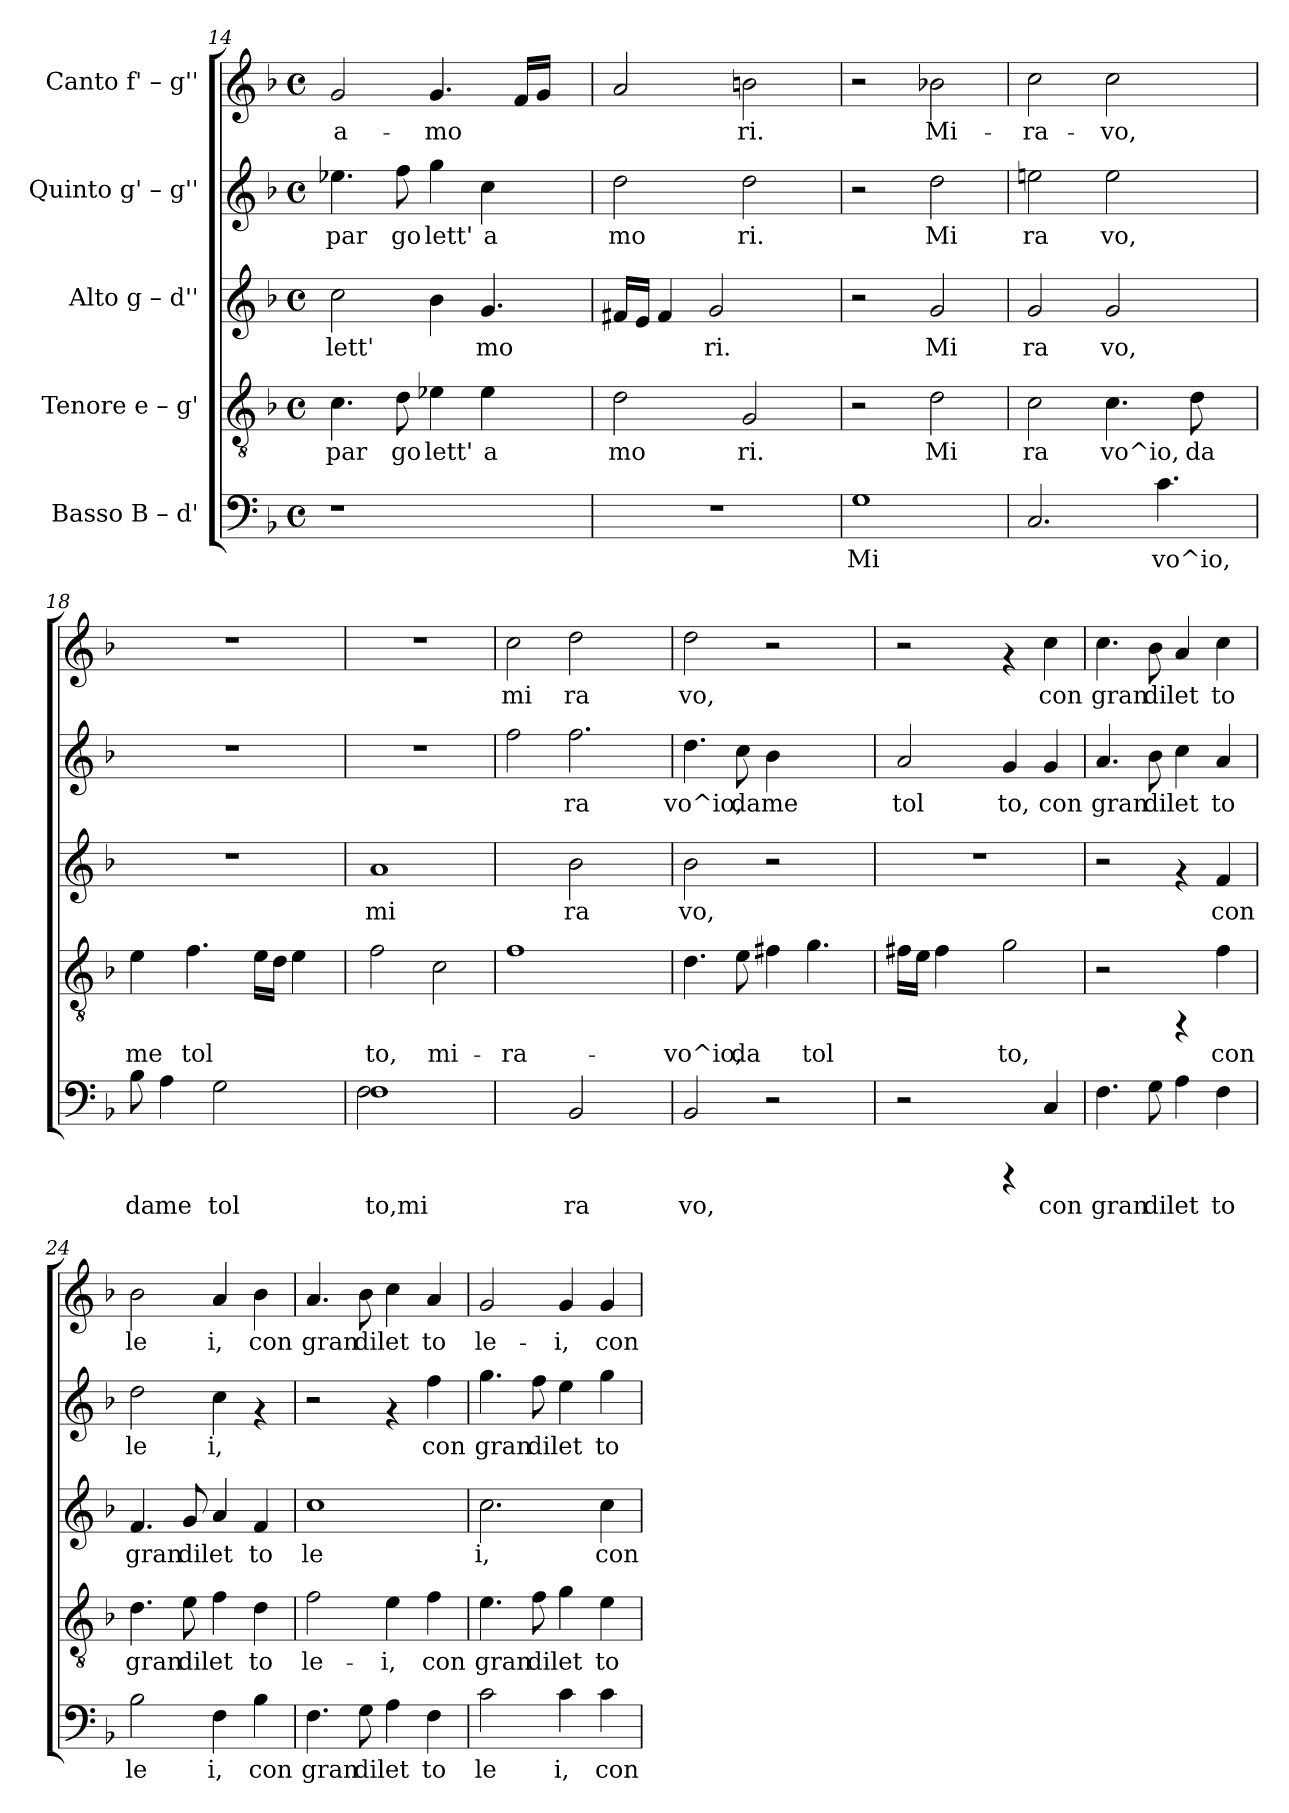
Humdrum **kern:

**kern	**text	**kern	**text	**kern	**text	**kern	**text	**kern	**text
*part5	*part5	*part4	*part4	*part3	*part3	*part2	*part2	*part1	*part1
*staff5	*staff5	*staff4	*staff4	*staff3	*staff3	*staff2	*staff2	*staff1	*staff1
*I"Basso  B – d'	*	*I"Tenore  e – g'	*	*I"Alto  g – d''	*	*I"Quinto  g' – g''	*	*I"Canto  f' – g''	*
*clefF4	*	*clefGv2	*	*clefG2	*	*clefG2	*	*clefG2	*
*k[b-]	*	*k[b-]	*	*k[b-]	*	*k[b-]	*	*k[b-]	*
*F:	*	*F:	*	*F:	*	*F:	*	*F:	*
*M4/4	*	*M4/4	*	*M4/4	*	*M4/4	*	*M4/4	*
*met(c)	*	*met(c)	*	*met(c)	*	*met(c)	*	*met(c)	*
=14	=14	=14	=14	=14	=14	=14	=14	=14	=14
!	!	!	!LO:LY:b:rj	!	!LO:LY:b:rj	!	!LO:LY:b:rj	!	!LO:LY:b:rj
1r	.	4.c\	par	2cc\	lett'	4.ee-X\	par	2g/	a-
!	!	!	!LO:LY:b:rj	!	!	!	!LO:LY:b:rj	!	!
.	.	8d\	go	.	.	8ff\	go	.	.
!	!	!	!LO:LY:b:rj	!	!	!	!LO:LY:b:rj	!	!LO:LY:b:rj
.	.	4e-X\	lett'	4b-\	.	4gg\	lett'	4.g/	-mo-
!	!	!	!LO:LY:b:rj	!	!LO:LY:b:rj	!	!LO:LY:b:rj	!	!
.	.	4e-\	a	4.g/	mo	4cc\	a	.	.
!	!	!	!	!	!	!	!	!	!LO:LY:b:rj
.	.	.	.	.	.	.	.	16f/L	--
!	!	!	!	!	!	!	!	!	!LO:LY:b:rj
.	.	.	.	.	.	.	.	16g/J	--
8ryy	.	8ryy	.	.	.	8ryy	.	8ryy	.
=15	=15	=15	=15	=15	=15	=15	=15	=15	=15
!	!	!	!LO:LY:b:rj	!	!LO:LY:b:rj	!	!LO:LY:b:rj	!	!LO:LY:b:rj
1r	.	2d\	mo	16f#X/L	.	2dd\	mo	2a/	--
!	!	!	!	!	!LO:LY:b:rj	!	!	!	!
.	.	.	.	16e/J	.	.	.	.	.
!	!	!	!	!	!LO:LY:b:rj	!	!	!	!
.	.	.	.	4f#/	.	.	.	.	.
!	!	!	!	!	!LO:LY:b:rj	!	!	!	!
.	.	.	.	2g/	ri.	.	.	.	.
!	!	!	!LO:LY:b:rj	!	!	!	!LO:LY:b:rj	!	!LO:LY:b:rj
.	.	2G/	ri.	.	.	2dd\	ri.	2bn\	-ri.
.	.	.	.	8ryy	.	.	.	.	.
=16	=16	=16	=16	=16	=16	=16	=16	=16	=16
!	!LO:LY:b:cj	!	!	!	!	!	!	!	!
1G	Mi	2r	.	2r	.	2r	.	2r	.
!	!	!	!LO:LY:b:rj	!	!LO:LY:b:rj	!	!LO:LY:b:rj	!	!LO:LY:b:rj
.	.	2d\	Mi	2g/	Mi	2dd\	Mi	2b-X\	Mi-
=17	=17	=17	=17	=17	=17	=17	=17	=17	=17
!	!	!	!LO:LY:b:rj	!	!LO:LY:b:rj	!	!LO:LY:b:rj	!	!LO:LY:b:rj
2.C/	.	2c\	ra	2g/	ra	2een\	ra	2cc\	-ra-
!	!	!	!LO:LY:b:rj	!	!LO:LY:b:rj	!	!LO:LY:b:rj	!	!LO:LY:b:rj
.	.	4.c\	vo^io,	2g/	vo,	2ee\	vo,	2cc\	-vo,
!	!LO:LY:b:cj	!	!	!	!	!	!	!	!
4.c\	vo^io,	.	.	.	.	.	.	.	.
!	!	!	!LO:LY:b:rj	!	!	!	!	!	!
.	.	8d\	da	.	.	.	.	.	.
.	.	8ryy	.	8ryy	.	8ryy	.	8ryy	.
=18	=18	=18	=18	=18	=18	=18	=18	=18	=18
!	!LO:LY:b:cj	!	!LO:LY:b:rj	!	!	!	!	!	!
8B-\	da	4e\	me	1r	.	1r	.	1r	.
!	!LO:LY:b:cj	!	!	!	!	!	!	!	!
4A\	me	.	.	.	.	.	.	.	.
!	!	!	!LO:LY:b:rj	!	!	!	!	!	!
.	.	4.f\	tol	.	.	.	.	.	.
!	!LO:LY:b:cj	!	!	!	!	!	!	!	!
2G\	tol	.	.	.	.	.	.	.	.
!	!	!	!LO:LY:b:rj	!	!	!	!	!	!
.	.	16e\L	.	.	.	.	.	.	.
!	!	!	!LO:LY:b:rj	!	!	!	!	!	!
.	.	16d\J	.	.	.	.	.	.	.
!	!	!	!LO:LY:b:rj	!	!	!	!	!	!
.	.	4e\	.	.	.	.	.	.	.
8ryy	.	.	.	.	.	.	.	.	.
!!LO:PB:g=z
=19	=19	=19	=19	=19	=19	=19	=19	=19	=19
*^	*	*	*	*	*	*	*	*	*
!	!	!LO:LY:b:cj	!	!LO:LY:b:rj	!	!LO:LY:b:rj	!	!	!	!
1F	2F\	to,mi	2f\	to,	1a	mi	1r	.	1r	.
!	!	!	!	!LO:LY:b:rj	!	!	!	!	!	!
.	2ryy	.	2c\	mi-	.	.	.	.	.	.
=20	=20	=20	=20	=20	=20	=20	=20	=20	=20	=20
!	!	!	!	!LO:LY:b:rj	!	!	!	!	!	!LO:LY:b:rj
*v	*v	*	*	*	*	*	*	*	*	*
2ryy	.	1f	-ra-	2ryy	.	2ff\	.	2cc\	mi
!	!LO:LY:b:cj	!	!	!	!LO:LY:b:rj	!	!LO:LY:b:rj	!	!LO:LY:b:rj
2BB-/	ra	.	.	2b-\	ra	2.ff\	ra	2dd\	ra
4ryy	.	4ryy	.	4ryy	.	.	.	4ryy	.
=21	=21	=21	=21	=21	=21	=21	=21	=21	=21
!	!LO:LY:b:cj	!	!LO:LY:b:rj	!	!LO:LY:b:rj	!	!LO:LY:b:rj	!	!LO:LY:b:rj
2BB-/	vo,	4.d\	-vo^io,	2b-\	vo,	4.dd\	vo^io,	2dd\	vo,
!	!	!	!LO:LY:b:rj	!	!	!	!LO:LY:b:rj	!	!
.	.	8e\	da	.	.	8cc\	da	.	.
!	!	!	!	!	!	!	!LO:LY:b:rj	!	!
2r	.	4f#X\	.	2r	.	4b-\	me	2r	.
!	!	!	!LO:LY:b:rj	!	!	!	!	!	!
.	.	4.g\	tol-	.	.	4.ryy	.	.	.
8ryy	.	.	.	8ryy	.	.	.	8ryy	.
=22	=22	=22	=22	=22	=22	=22	=22	=22	=22
!	!	!	!LO:LY:b:rj	!	!	!	!LO:LY:b:rj	!	!
2r	.	16f#X\L	--	1r	.	2a/	tol	2r	.
!	!	!	!LO:LY:b:rj	!	!	!	!	!	!
.	.	16e\J	--	.	.	.	.	.	.
!	!	!	!LO:LY:b:rj	!	!	!	!	!	!
.	.	4f#\	--	.	.	.	.	.	.
.	.	8ryy	.	.	.	.	.	.	.
!	!	!	!LO:LY:b:rj	!	!	!	!LO:LY:b:rj	!	!
4rCCC	.	2g\	-to,	.	.	4g/	to,	4rf	.
!	!LO:LY:b:cj	!	!	!	!	!	!LO:LY:b:rj	!	!LO:LY:b:rj
4C/	con	.	.	.	.	4g/	con	4cc\	con
=23	=23	=23	=23	=23	=23	=23	=23	=23	=23
!	!LO:LY:b:cj	!	!	!	!	!	!LO:LY:b:rj	!	!LO:LY:b:rj
4.F\	gran	2r	.	2r	.	4.a/	gran	4.cc\	gran
!	!LO:LY:b:cj	!	!	!	!	!	!LO:LY:b:rj	!	!LO:LY:b:rj
8G\	dilet	.	.	.	.	8b-\	dilet	8b-\	dilet
!	!LO:LY:b:cj	!	!	!	!	!	!LO:LY:b:rj	!	!LO:LY:b:rj
4A\	.	4rFF	.	4rf	.	4cc\	.	4a/	.
!	!LO:LY:b:cj	!	!LO:LY:b:rj	!	!LO:LY:b:rj	!	!LO:LY:b:rj	!	!LO:LY:b:rj
4F\	to	4f\	con	4f/	con	4a/	to	4cc\	to
=24	=24	=24	=24	=24	=24	=24	=24	=24	=24
!	!LO:LY:b:cj	!	!LO:LY:b:rj	!	!LO:LY:b:rj	!	!LO:LY:b:rj	!	!LO:LY:b:rj
2B-\	le	4.d\	gran	4.f/	gran	2dd\	le	2b-\	le
!	!	!	!LO:LY:b:rj	!	!LO:LY:b:rj	!	!	!	!
.	.	8e\	dilet-	8g/	dilet	.	.	.	.
!	!LO:LY:b:cj	!	!LO:LY:b:rj	!	!LO:LY:b:rj	!	!LO:LY:b:rj	!	!LO:LY:b:rj
4F\	i,	4f\	--	4a/	.	4cc\	i,	4a/	i,
!	!LO:LY:b:cj	!	!LO:LY:b:rj	!	!LO:LY:b:rj	!	!	!	!LO:LY:b:rj
4B-\	con	4d\	-to	4f/	to	4rf	.	4b-\	con
=25	=25	=25	=25	=25	=25	=25	=25	=25	=25
!	!LO:LY:b:cj	!	!LO:LY:b:rj	!	!LO:LY:b:rj	!	!	!	!LO:LY:b:rj
4.F\	gran	2f\	le-	1cc	le	2r	.	4.a/	gran
!	!LO:LY:b:cj	!	!	!	!	!	!	!	!LO:LY:b:rj
8G\	dilet	.	.	.	.	.	.	8b-\	dilet
!	!LO:LY:b:cj	!	!LO:LY:b:rj	!	!	!	!	!	!LO:LY:b:rj
4A\	.	4e\	-i,	.	.	4rf	.	4cc\	.
!	!LO:LY:b:cj	!	!LO:LY:b:rj	!	!	!	!LO:LY:b:rj	!	!LO:LY:b:rj
4F\	to	4f\	con	.	.	4ff\	con	4a/	to
!!LO:LB:g=z
=26	=26	=26	=26	=26	=26	=26	=26	=26	=26
!	!LO:LY:b:cj	!	!LO:LY:b:rj	!	!LO:LY:b:rj	!	!LO:LY:b:rj	!	!LO:LY:b:rj
2c\	le	4.e\	gran	2.cc\	i,	4.gg\	gran	2g/	le-
!	!	!	!LO:LY:b:rj	!	!	!	!LO:LY:b:rj	!	!
.	.	8f\	dilet	.	.	8ff\	dilet	.	.
!	!LO:LY:b:cj	!	!LO:LY:b:rj	!	!	!	!LO:LY:b:rj	!	!LO:LY:b:rj
4c\	i,	4g\	.	.	.	4ee\	.	4g/	-i,
!	!LO:LY:b:cj	!	!LO:LY:b:rj	!	!LO:LY:b:rj	!	!LO:LY:b:rj	!	!LO:LY:b:rj
4c\	con	4e\	to	4cc\	con	4gg\	to	4g/	con
=	=	=	=	=	=	=	=	=	=
*-	*-	*-	*-	*-	*-	*-	*-	*-	*-
